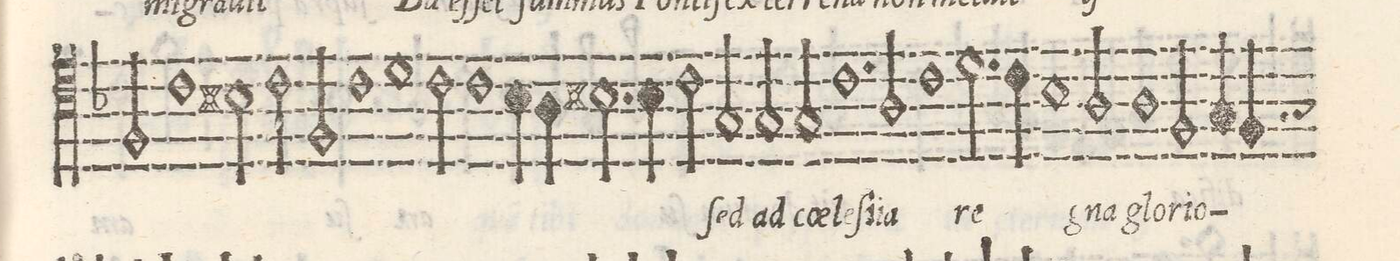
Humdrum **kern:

**kern	**text
*I"TENOR	*
*clefC4	*
*k[b-]	*
*met(C|)	*
*M2/1	*
2F/	-mus
1c	Pon-
2Bn\	-ti-
=48-	=48-
2c\	-fex
2F/	ter-
1c	-re-
=49-	=49-
1d	-na
2c\	non
1c\	me-
=50-	=50-
4B-y\	.
4A\	.
2.Bn\	.
4B\	-tu-
=51-	=51-
2c\	-it
*	*Xij
2G/	ſed
2G/	ad
2G/	coe-
=52-	=52-
1.c	-le-
2A/	-ſti-
=53-	=53-
1c	-a
2.d\	re-
4c\	.
=54-	=54-
1B-y	.
2A/	-gna
1A\	glo-
=55-	=55-
2F/	-ri-
4G/	-o-
4F/	.
*custos:G	*
*-	*-
